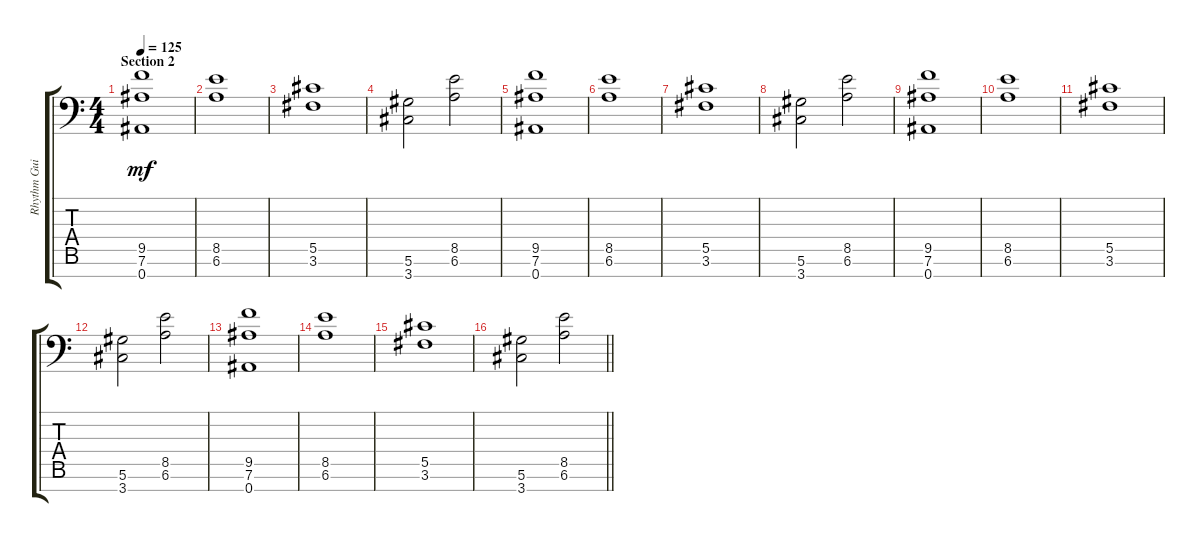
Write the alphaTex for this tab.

\track ("Rhythm Guitar" "Rhythm Gui") {instrument distortionguitar}
\staff {score tabs}
\tuning (Eb4 Bb3 Gb3 Db3 Ab2 Eb2 Bb1) {hide}
\ts (4 4)
\section ("" "Section 2")
\tempo 125
\clef f4
\ks c
(9.5 7.6 0.7).1{dy mf} |
(8.5 6.6).1 |
(5.5 3.6).1 |
(5.6 3.7).2 (8.5 6.6).2 |
(9.5 7.6 0.7).1 |
(8.5 6.6).1 |
(5.5 3.6).1 |
(5.6 3.7).2 (8.5 6.6).2 |
(9.5 7.6 0.7).1 |
(8.5 6.6).1 |
(5.5 3.6).1 |
(5.6 3.7).2 (8.5 6.6).2 |
(9.5 7.6 0.7).1 |
(8.5 6.6).1 |
(5.5 3.6).1 |
\barLineRight lightlight
(5.6 3.7).2 (8.5 6.6).2
